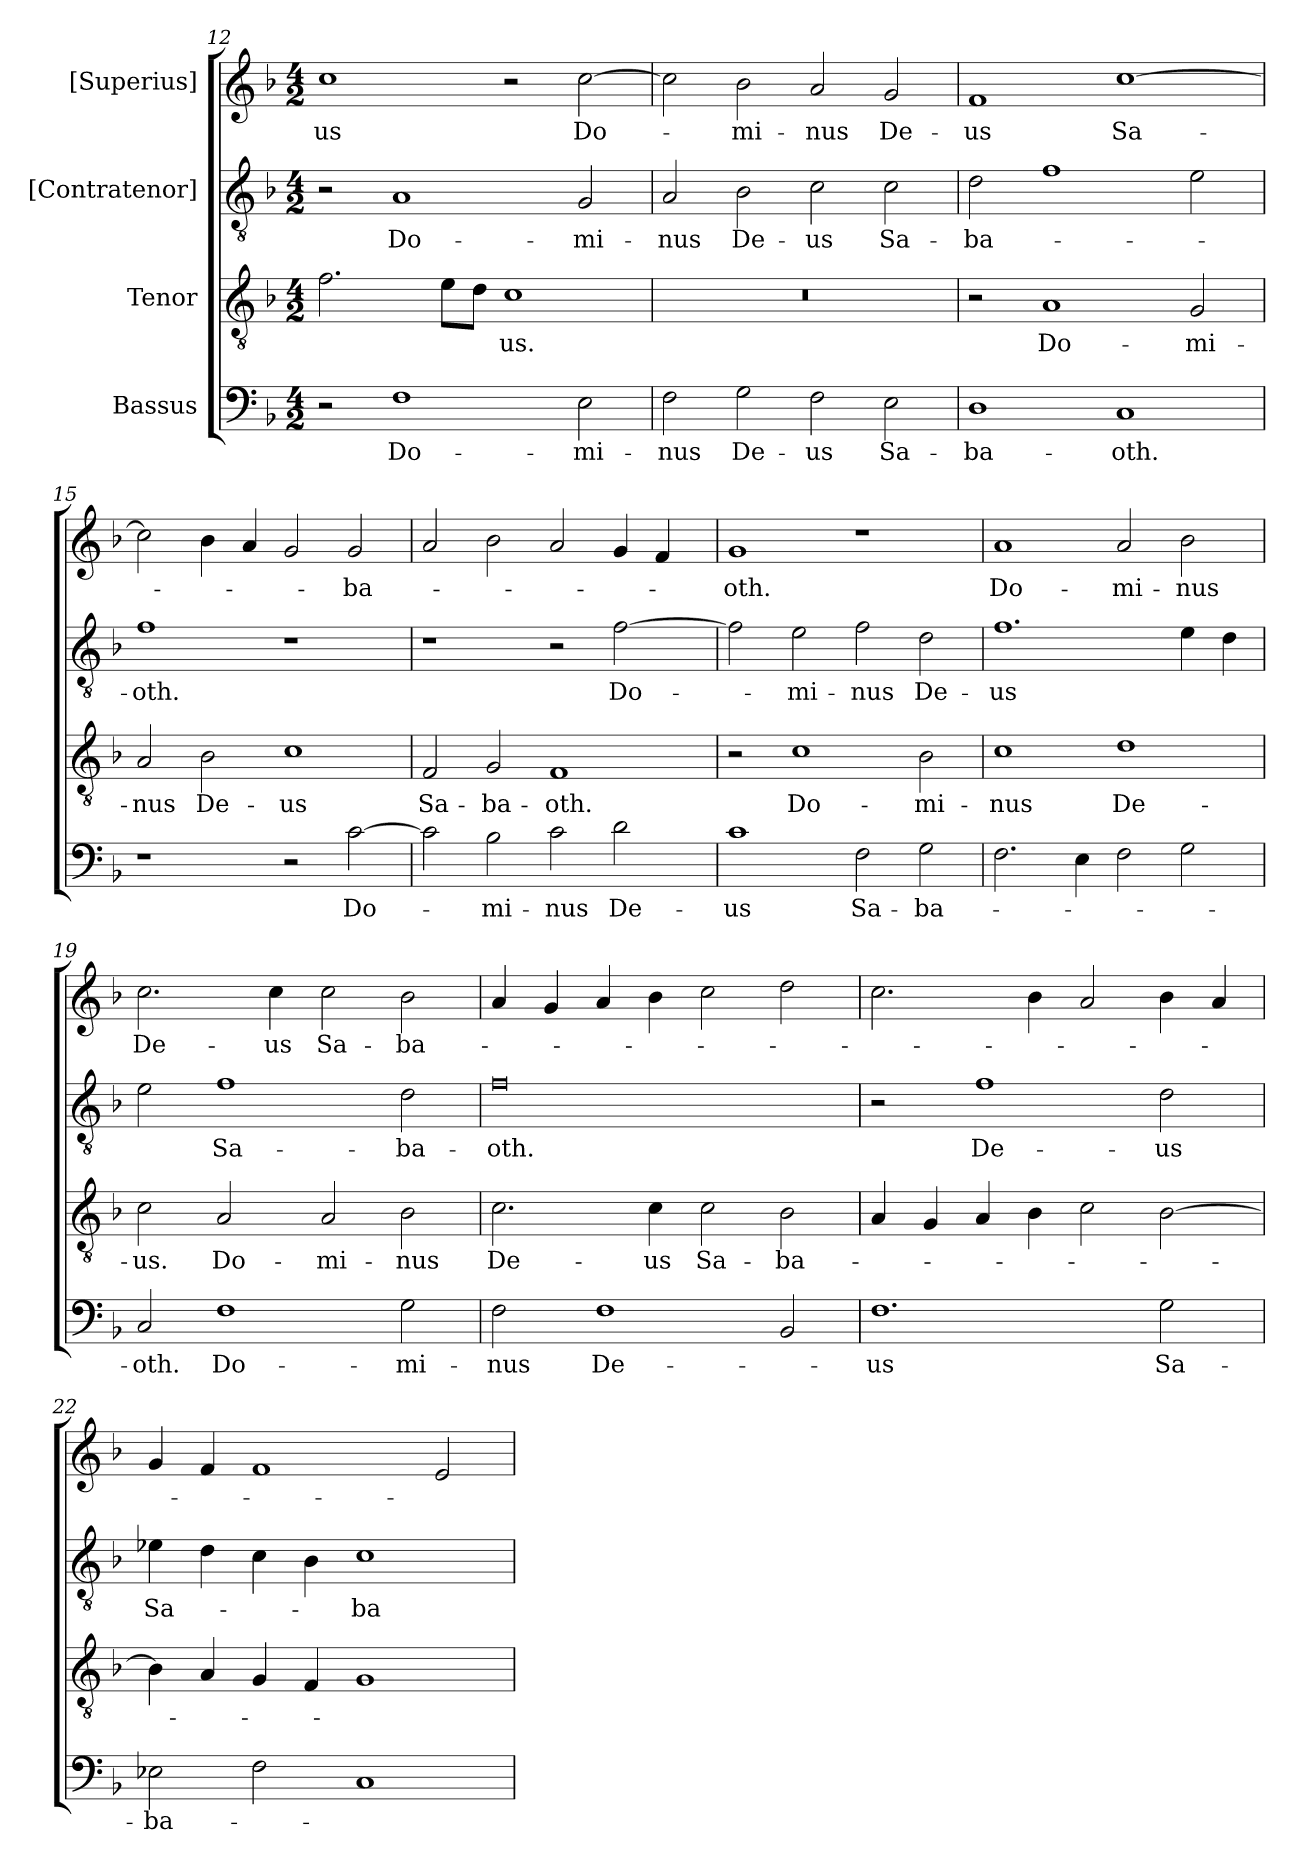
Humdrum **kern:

**kern	**text	**kern	**text	**kern	**text	**kern	**text
*part4	*part4	*part3	*part3	*part2	*part2	*part1	*part1
*staff4	*staff4	*staff3	*staff3	*staff2	*staff2	*staff1	*staff1
*I"Bassus	*	*I"Tenor	*	*I"[Contratenor]	*	*I"[Superius]	*
*clefF4	*	*clefGv2	*	*clefGv2	*	*clefG2	*
*k[b-]	*	*k[b-]	*	*k[b-]	*	*k[b-]	*
*M4/2	*	*M4/2	*	*M4/2	*	*M4/2	*
=12	=12	=12	=12	=12	=12	=12	=12
2r	.	2.f\	.	2r	.	1cc\	-us
1F\	Do-	.	.	1A/	Do-	.	.
.	.	8e\L	.	.	.	.	.
.	.	8d\J	.	.	.	.	.
.	.	1c\	-us.	.	.	2r	.
2E\	-mi-	.	.	2G/	-mi-	[2cc\	Do-
=13	=13	=13	=13	=13	=13	=13	=13
2F\	-nus	0r	.	2A/	-nus	2cc\]	.
2G\	De-	.	.	2B-\	De-	2b-\	-mi-
2F\	-us	.	.	2c\	-us	2a/	-nus
2E\	Sa-	.	.	2c\	Sa-	2g/	De-
=14	=14	=14	=14	=14	=14	=14	=14
1D\	-ba-	2r	.	2d\	-ba-	1f/	-us
.	.	1A/	Do-	1f\	.	.	.
1C/	-oth.	.	.	.	.	[1cc\	Sa-
.	.	2G/	-mi-	2e\	.	.	.
=15	=15	=15	=15	=15	=15	=15	=15
1r	.	2A/	-nus	1f\	-oth.	2cc\]	.
.	.	2B-\	De-	.	.	4b-\	.
.	.	.	.	.	.	4a/	.
2r	.	1c\	-us	1r	.	2g/	.
[2c\	Do-	.	.	.	.	2g/	-ba-
=16	=16	=16	=16	=16	=16	=16	=16
2c\]	.	2F/	Sa-	1r	.	2a/	.
2B-\	-mi-	2G/	-ba-	.	.	2b-\	.
2c\	-nus	1F/	-oth.	2r	.	2a/	.
2d\	De-	.	.	[2f\	Do-	4g/	.
.	.	.	.	.	.	4f/	.
=17	=17	=17	=17	=17	=17	=17	=17
1c\	-us	2r	.	2f\]	.	1g/	-oth.
.	.	1c\	Do-	2e\	-mi-	.	.
2F\	Sa-	.	.	2f\	-nus	1r	.
2G\	-ba-	2B-\	-mi-	2d\	De-	.	.
=18	=18	=18	=18	=18	=18	=18	=18
2.F\	.	1c\	-nus	1.f\	-us	1a/	Do-
4E\	.	.	.	.	.	.	.
2F\	.	1d\	De-	.	.	2a/	-mi-
2G\	.	.	.	4e\	.	2b-\	-nus
.	.	.	.	4d\	.	.	.
=19	=19	=19	=19	=19	=19	=19	=19
2C/	-oth.	2c\	-us.	2e\	.	2.cc\	De-
1F\	Do-	2A/	Do-	1f\	Sa-	.	.
.	.	.	.	.	.	4cc\	-us
.	.	2A/	-mi-	.	.	2cc\	Sa-
2G\	-mi-	2B-\	-nus	2d\	-ba-	2b-\	-ba-
=20	=20	=20	=20	=20	=20	=20	=20
2F\	-nus	2.c\	De-	0f\	-oth.	4a/	.
.	.	.	.	.	.	4g/	.
1F\	De-	.	.	.	.	4a/	.
.	.	4c\	-us	.	.	4b-\	.
.	.	2c\	Sa-	.	.	2cc\	.
2BB-/	.	2B-\	-ba-	.	.	2dd\	.
=21	=21	=21	=21	=21	=21	=21	=21
1.F\	-us	4A/	.	2r	.	2.cc\	.
.	.	4G/	.	.	.	.	.
.	.	4A/	.	1f\	De-	.	.
.	.	4B-\	.	.	.	4b-\	.
.	.	2c\	.	.	.	2a/	.
2G\	Sa-	[2B-\	.	2d\	-us	4b-\	.
.	.	.	.	.	.	4a/	.
=22	=22	=22	=22	=22	=22	=22	=22
2E-X\	-ba-	4B-\]	.	4e-X\	Sa-	4g/	.
.	.	4A/	.	4d\	.	4f/	.
2F\	.	4G/	.	4c\	.	1f/	.
.	.	4F/	.	4B-\	.	.	.
1C/	.	1G/	.	1c\	-ba-	.	.
.	.	.	.	.	.	2e/	.
=	=	=	=	=	=	=	=
*-	*-	*-	*-	*-	*-	*-	*-
